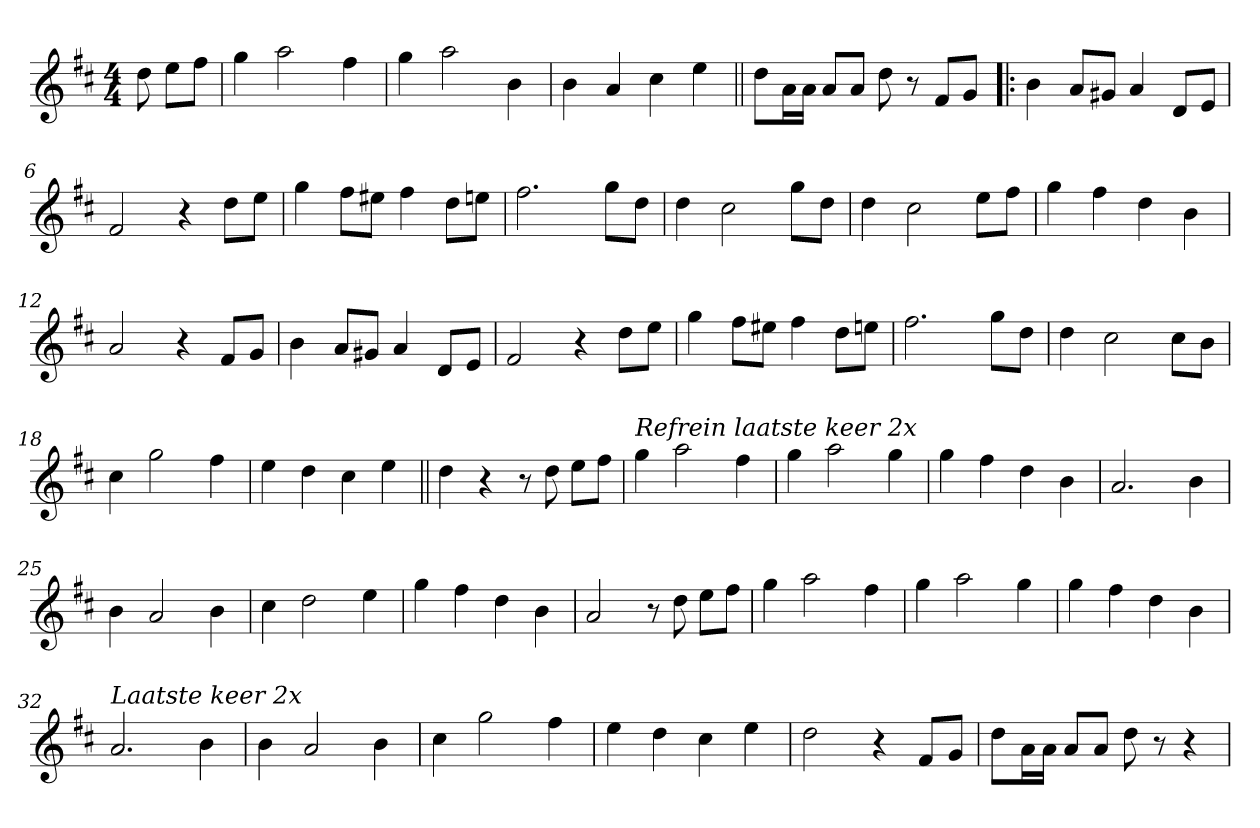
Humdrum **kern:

**kern
*part1
*staff1
*clefG2
*k[f#c#]
*D:
*M4/4
=
8dd\
8ee\L
8ff#\J
=1
4gg\
2aa\
4ff#\
=2
4gg\
2aa\
4b\
=3
4b\
4a/
4cc#\
4ee\
=4||
8dd\L
16a\L
16a\JJ
8a/L
8a/J
8dd\
8r
8f#/L
8g/J
=5!|:
4b\
8a/L
8g#X/J
4a/
8d/L
8e/J
!!LO:LB:g=z
=6
2f#/
4r
8dd\L
8ee\J
=7
4gg\
8ff#\L
8ee#X\J
4ff#\
8dd\L
8een\J
=8
2.ff#\
8gg\L
8dd\J
=9
4dd\
2cc#\
8gg\L
8dd\J
=10
4dd\
2cc#\
8ee\L
8ff#\J
=11
4gg\
4ff#\
4dd\
4b\
=12
2a/
4r
8f#/L
8g/J
!!LO:LB:g=z
=13
4b\
8a/L
8g#X/J
4a/
8d/L
8e/J
=14
2f#/
4r
8dd\L
8ee\J
=15
4gg\
8ff#\L
8ee#X\J
4ff#\
8dd\L
8een\J
=16
2.ff#\
8gg\L
8dd\J
=17
4dd\
2cc#\
8cc#\L
8b\J
!!LO:LB:g=z
=18
4cc#\
2gg\
4ff#\
=19
4ee\
4dd\
4cc#\
4ee\
=20||
4dd\
4r
8r
8dd\
8ee\L
8ff#\J
=21
!LO:TX:a:i:t=Refrein laatste keer 2x
4gg\
2aa\
4ff#\
=22
4gg\
2aa\
4gg\
=23
4gg\
4ff#\
4dd\
4b\
!!LO:LB:g=z
=24
2.a/
4b\
=25
4b\
2a/
4b\
=26
4cc#\
2dd\
4ee\
=27
4gg\
4ff#\
4dd\
4b\
=28
2a/
8r
8dd\
8ee\L
8ff#\J
=29
4gg\
2aa\
4ff#\
!!LO:LB:g=z
=30
4gg\
2aa\
4gg\
=31
4gg\
4ff#\
4dd\
4b\
=32
!LO:TX:a:i:t=Laatste keer 2x
2.a/
4b\
=33
4b\
2a/
4b\
=34
4cc#\
2gg\
4ff#\
=35
4ee\
4dd\
4cc#\
4ee\
!!LO:LB:g=z
=36
2dd\
4r
8f#/L
8g/J
=37
8dd\L
16a\L
16a\JJ
8a/L
8a/J
8dd\
8r
4r
=
*-
